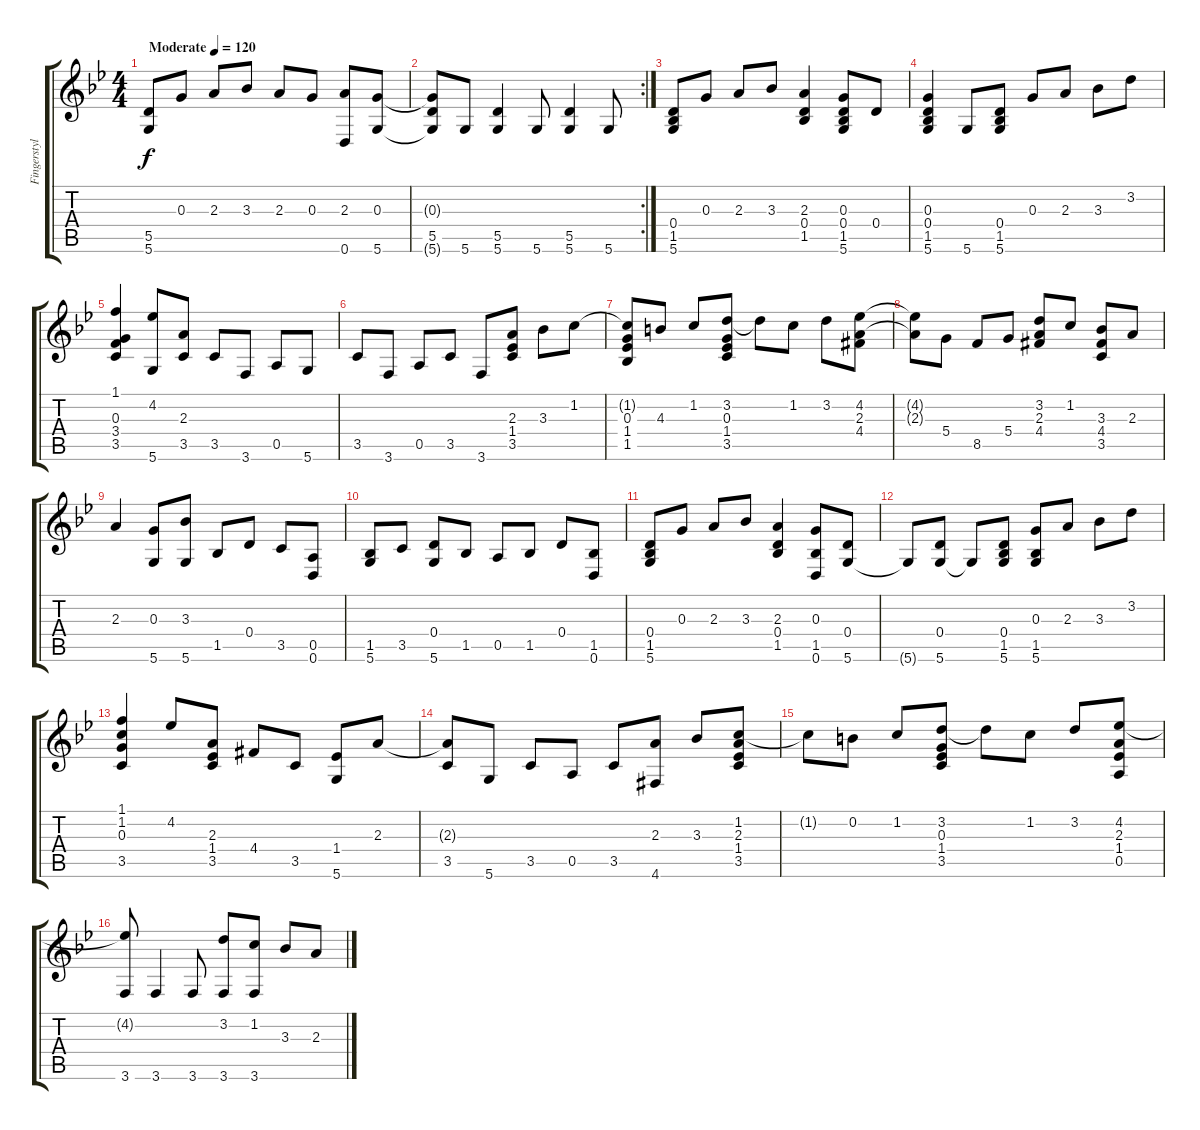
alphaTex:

\track ("Fingerstyle Guitar" "Fingerstyl") {instrument acousticguitarnylon}
\staff {score tabs}
\tuning (E4 B3 G3 D3 A2 D2) {hide}
\ts (4 4)
\tempo (120 "Moderate")
\clef g2
\ks gminor
(5.5 5.6).8{dy f instrument acousticguitarnylon} 0.3.8 2.3.8 3.3.8 2.3.8 0.3.8 (2.3 0.6).8 (0.3 5.6).8 |
\rc 2
(0.3{t} 5.5 5.6{t}).8 5.6.8 (5.5 5.6).4 5.6.8 (5.5 5.6).4 5.6.8 |
(0.4 1.5 5.6).8 0.3.8 2.3.8 3.3.8 (2.3 0.4 1.5).4 (0.3 0.4 1.5 5.6).8 0.4.8 |
(0.3 0.4 1.5 5.6).4 5.6.8 (0.4 1.5 5.6).8 0.3.8 2.3.8 3.3.8 3.2.8 |
(1.1 0.3 3.4 3.5).4 (4.2 5.6).8 (2.3 3.5).8 3.5.8 3.6.8 0.5.8 5.6.8 |
3.5.8 3.6.8 0.5.8 3.5.8 3.6.8 (2.3 1.4 3.5).8 3.3.8 1.2.8 |
(1.2{t} 0.3 1.4 1.5).8 4.3.8 1.2.8 (3.2 0.3 1.4 3.5).8 3.2{t}.8 1.2.8 3.2.8 (4.2 2.3 4.4{acc #}).8 |
(4.2{t} 2.3{t}).8 5.4.8 8.5.8 5.4.8 (3.2 2.3 4.4{acc #}).8 1.2.8 (3.3 4.4{acc #} 3.5).8 2.3.8 |
2.3.4 (0.3 5.6).8 (3.3 5.6).8 1.5.8 0.4.8 3.5.8 (0.5 0.6).8 |
(1.5 5.6).8 3.5.8 (0.4 5.6).8 1.5.8 0.5.8 1.5.8 0.4.8 (1.5 0.6).8 |
(0.4 1.5 5.6).8 0.3.8 2.3.8 3.3.8 (2.3 0.4 1.5).4 (0.3 1.5 0.6).8 (0.4 5.6).8 |
5.6{t}.8 (0.4 5.6).8 5.6{t}.8 (0.4 1.5 5.6).8 (0.3 1.5 5.6).8 2.3.8 3.3.8 3.2.8 |
(1.1 1.2 0.3 3.5).4 4.2.8 (2.3 1.4 3.5).8 4.4{acc #}.8 3.5.8 (1.4 5.6).8 2.3.8 |
(2.3{t} 3.5).8 5.6.8 3.5.8 0.5.8 3.5.8 (2.3 4.6{acc #}).8 3.3.8 (1.2 2.3 1.4 3.5).8 |
1.2{t}.8 0.2.8 1.2.8 (3.2 0.3 1.4 3.5).8 3.2{t}.8 1.2.8 3.2.8 (4.2 2.3 1.4 0.5).8 |
(4.2{t} 3.6).8 3.6.4 3.6.8 (3.2 3.6).8 (1.2 3.6).8 3.3.8 2.3.8
